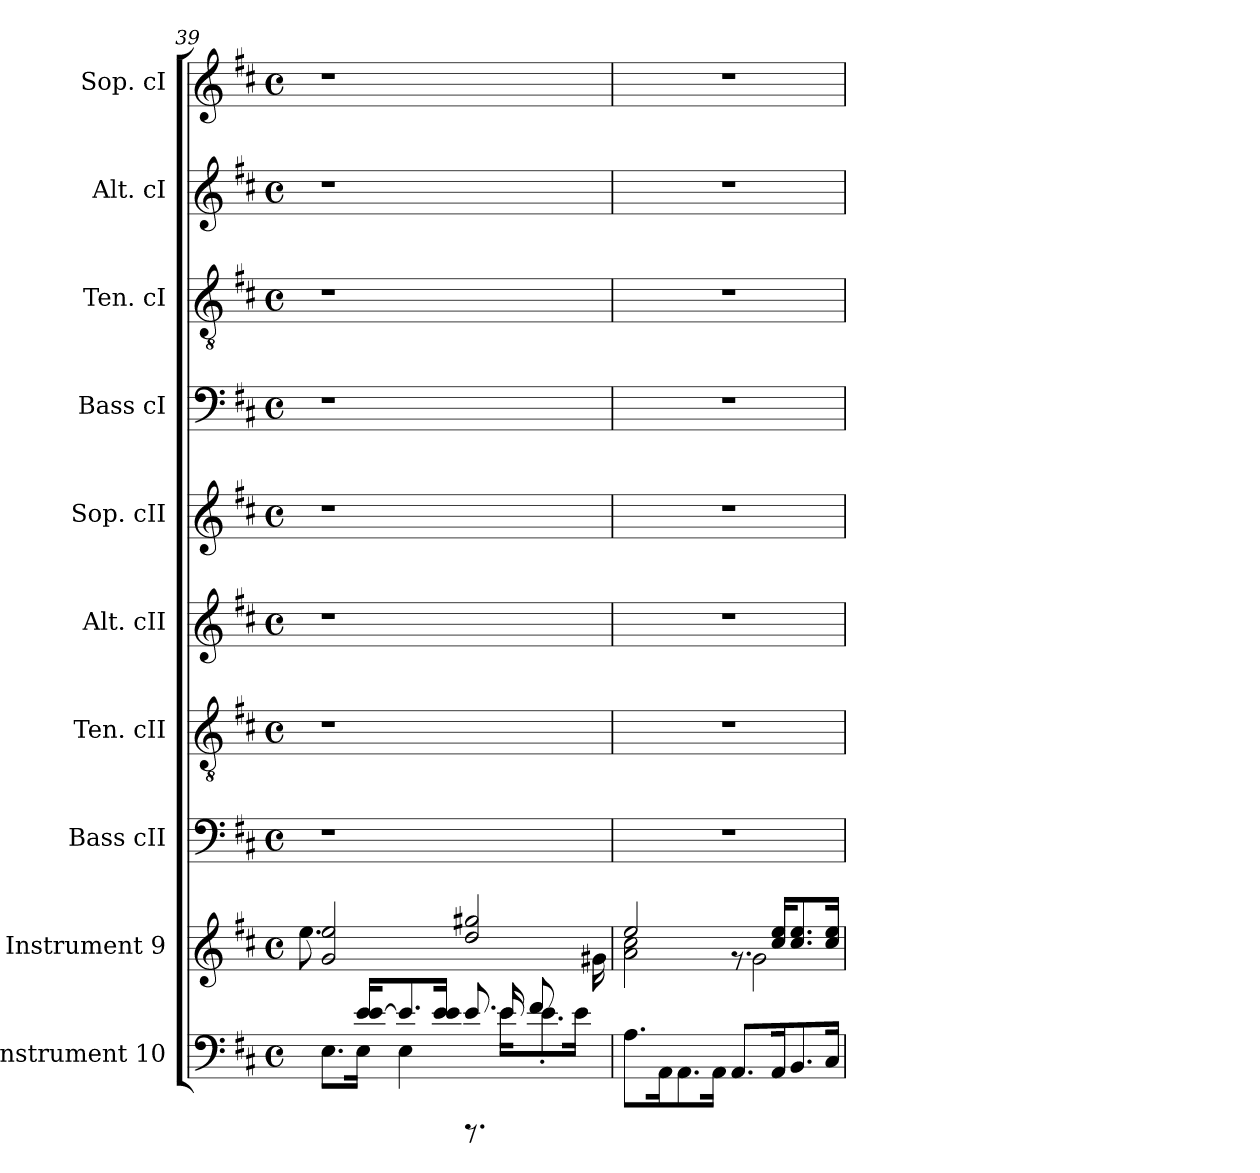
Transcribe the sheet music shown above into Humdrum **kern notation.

**kern	**kern	**kern	**kern	**kern	**kern	**kern	**kern	**kern	**kern
*part10	*part9	*part8	*part7	*part6	*part5	*part4	*part3	*part2	*part1
*staff10	*staff9	*staff8	*staff7	*staff6	*staff5	*staff4	*staff3	*staff2	*staff1
*I"Instrument 10	*I"Instrument 9	*I"Bass cII	*I"Ten. cII	*I"Alt. cII	*I"Sop. cII	*I"Bass cI	*I"Ten. cI	*I"Alt. cI	*I"Sop. cI
*	*	*I'Bass cII	*I'Ten. cII	*I'Alt. cII	*I'Sop. cII	*I'Bass cI	*I'Ten. cI	*I'Alt. cI	*I'Sop. cI
*clefF4	*clefG2	*clefF4	*clefGv2	*clefG2	*clefG2	*clefF4	*clefGv2	*clefG2	*clefG2
*k[f#c#]	*k[f#c#]	*k[f#c#]	*k[f#c#]	*k[f#c#]	*k[f#c#]	*k[f#c#]	*k[f#c#]	*k[f#c#]	*k[f#c#]
*D:	*D:	*D:	*D:	*D:	*D:	*D:	*D:	*D:	*D:
*M4/4	*M4/4	*M4/4	*M4/4	*M4/4	*M4/4	*M4/4	*M4/4	*M4/4	*M4/4
*met(c)	*met(c)	*met(c)	*met(c)	*met(c)	*met(c)	*met(c)	*met(c)	*met(c)	*met(c)
=39	=39	=39	=39	=39	=39	=39	=39	=39	=39
*^	*^	*	*	*	*	*	*	*	*
8.ryy	8.E\L	2ee/ 2g/	8.ee\	1r	1r	1r	1r	1r	1r	1r	1r
16e/ [<16e/L	16E\J	.	2..ryy	.	.	.	.	.	.	.	.
8.e/]	4E\	.	.	.	.	.	.	.	.	.	.
16e/ 16e/J	.	.	.	.	.	.	.	.	.	.	.
8.e/	8.rCCC	2gg#X/ 2dd/	.	.	.	.	.	.	.	.	.
16e/	16e\L	.	.	.	.	.	.	.	.	.	.
8f#/	8.e'>\	.	.	.	.	.	.	.	.	.	.
16ryy	.	.	.	.	.	.	.	.	.	.	.
8ryy	16e\J	.	.	.	.	.	.	.	.	.	.
.	16ryy	16g#X\	.	16ryy	16ryy	16ryy	16ryy	16ryy	16ryy	16ryy	16ryy
*v	*v	*	*	*	*	*	*	*	*	*	*
=40	=40	=40	=40	=40	=40	=40	=40	=40	=40	=40
8.A\L	2ee/	2cc#\ 2a\	1r	1r	1r	1r	1r	1r	1r	1r
16AA\	.	.	.	.	.	.	.	.	.	.
8.AA\	.	.	.	.	.	.	.	.	.	.
16AA\J	.	.	.	.	.	.	.	.	.	.
8.AA/L	8.rg	2g\	.	.	.	.	.	.	.	.
16AA/	16ee/ 16cc#/L	.	.	.	.	.	.	.	.	.
8.BB/	8.ee/ 8.cc#/	.	.	.	.	.	.	.	.	.
16C#/J	16ee/ 16cc#/J	.	.	.	.	.	.	.	.	.
*	*v	*v	*	*	*	*	*	*	*	*
=	=	=	=	=	=	=	=	=	=
*-	*-	*-	*-	*-	*-	*-	*-	*-	*-
